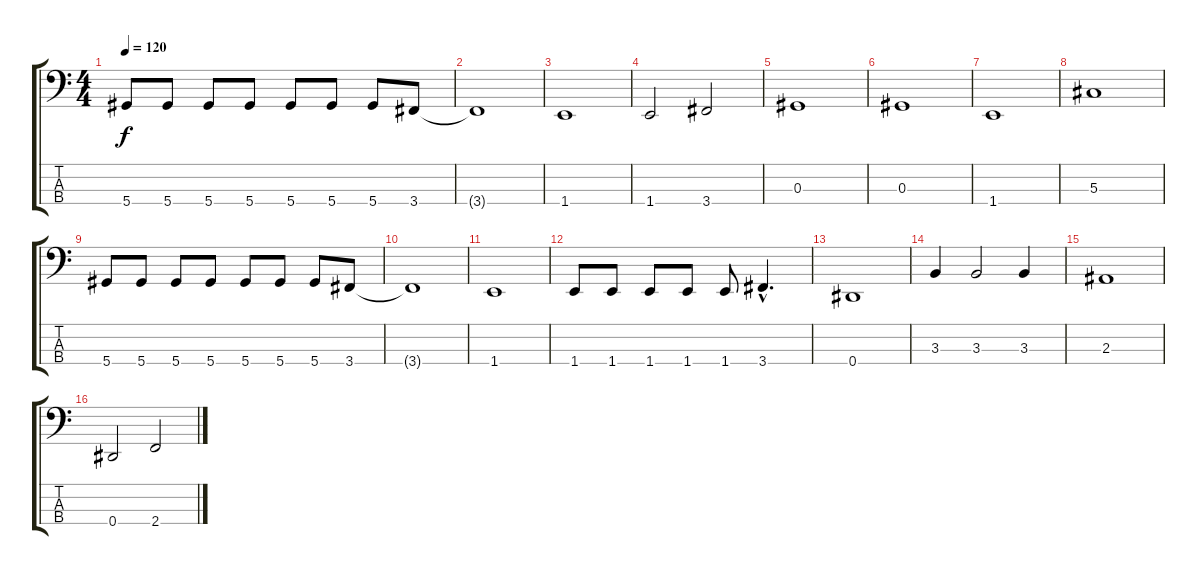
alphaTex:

\track "" {instrument electricbassfinger}
\staff {score tabs}
\tuning (Gb2 Db2 Ab1 Eb1) {hide}
\ts (4 4)
\tempo 120
\clef f4
\ks c
5.4.8{dy f} 5.4.8 5.4.8 5.4.8 5.4.8 5.4.8 5.4.8 3.4.8 |
3.4{t}.1 |
1.4.1 |
1.4.2 3.4.2 |
0.3.1 |
0.3.1 |
1.4.1 |
5.3.1 |
5.4.8 5.4.8 5.4.8 5.4.8 5.4.8 5.4.8 5.4.8 3.4.8 |
3.4{t}.1 |
1.4.1 |
1.4.8 1.4.8 1.4.8 1.4.8 1.4.8 3.4{hac}.4{d} |
0.4.1 |
3.3.4 3.3.2 3.3.4 |
2.3.1 |
0.4.2 2.4.2
